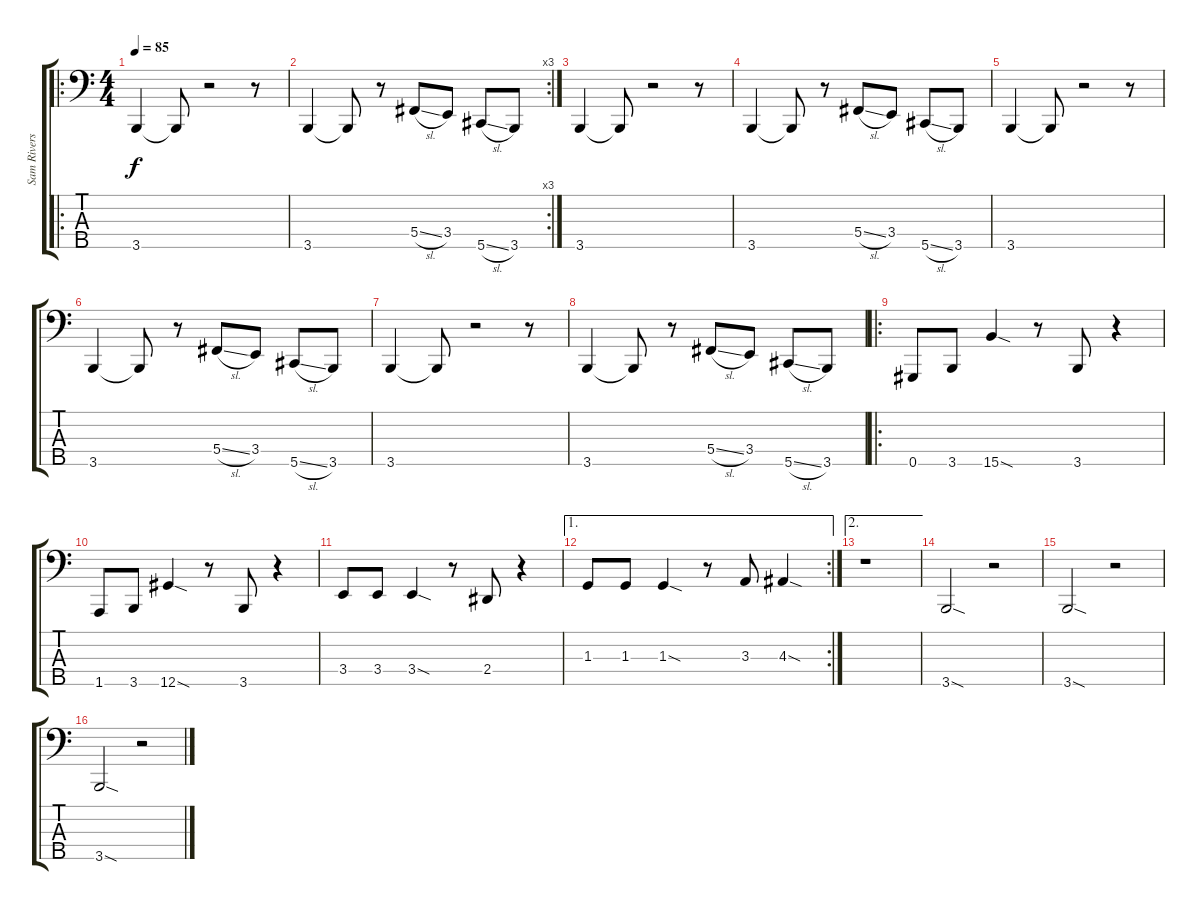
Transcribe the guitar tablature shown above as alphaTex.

\track ("Sam Rivers" "Sam Rivers") {instrument electricbassfinger}
\staff {score tabs}
\tuning (E2 B1 Gb1 Db1 Ab0) {hide}
\ro
\ts (4 4)
\tempo 85
\clef f4
\ks c
3.5.4{dy f} 3.5{t}.8 r.2 r.8 |
\rc 3
3.5.4 3.5{t}.8 r.8 5.4{sl}.8 3.4.8 5.5{sl}.8 3.5.8 |
3.5.4 3.5{t}.8 r.2 r.8 |
3.5.4 3.5{t}.8 r.8 5.4{sl}.8 3.4.8 5.5{sl}.8 3.5.8 |
3.5.4 3.5{t}.8 r.2 r.8 |
3.5.4 3.5{t}.8 r.8 5.4{sl}.8 3.4.8 5.5{sl}.8 3.5.8 |
3.5.4 3.5{t}.8 r.2 r.8 |
3.5.4 3.5{t}.8 r.8 5.4{sl}.8 3.4.8 5.5{sl}.8 3.5.8 |
\ro
0.5.8 3.5.8 15.5{sod}.4 r.8 3.5.8 r.4 |
1.5.8 3.5.8 12.5{sod}.4 r.8 3.5.8 r.4 |
3.4.8 3.4.8 3.4{sod}.4 r.8 2.4.8 r.4 |
\ae 1
\rc 2
1.3.8 1.3.8 1.3{sod}.4 r.8 3.3.8 4.3{sod}.4 |
\ae 2
r.1 |
3.5{sod}.2 r.2 |
3.5{sod}.2 r.2 |
3.5{sod}.2 r.2
